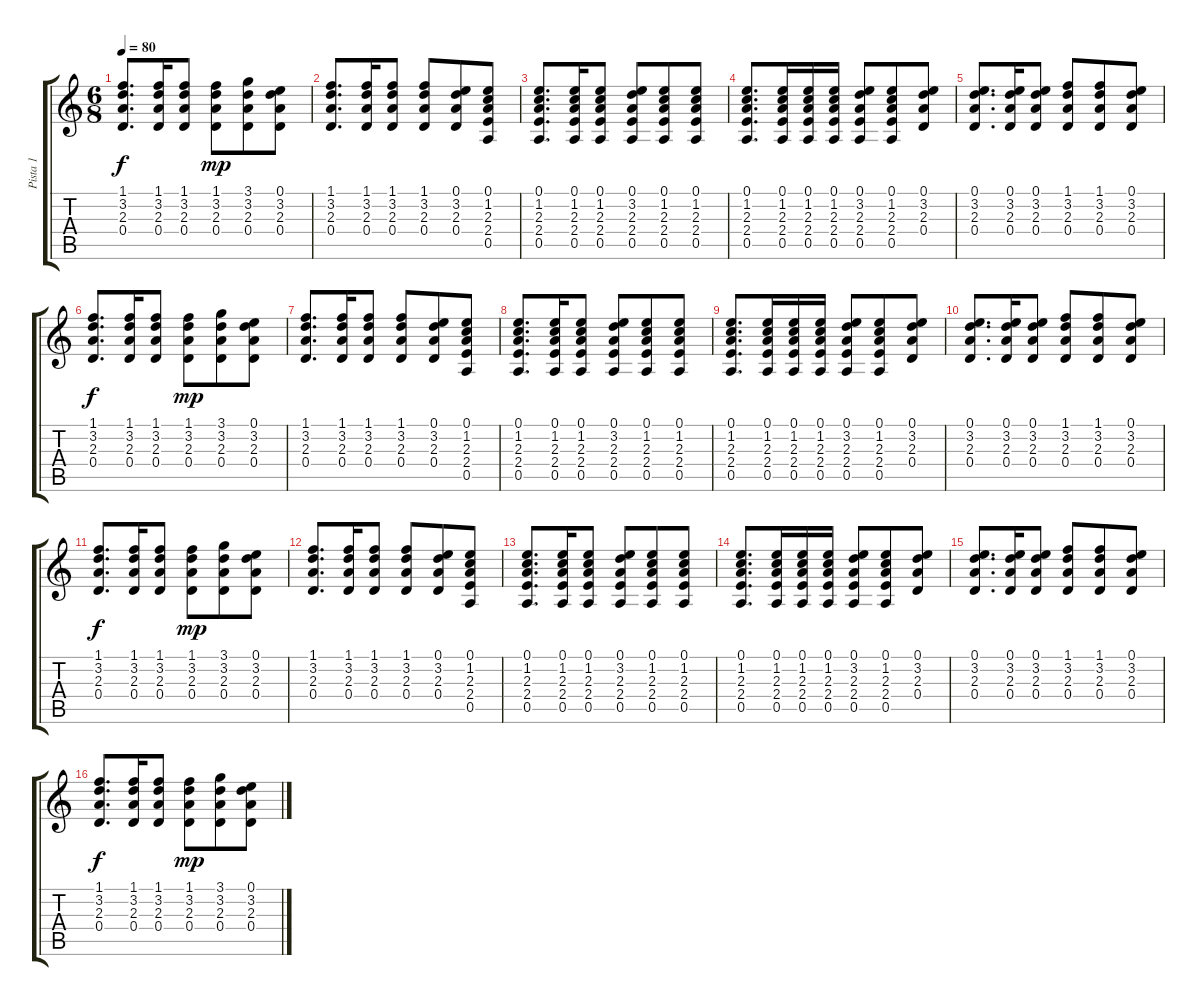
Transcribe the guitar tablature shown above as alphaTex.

\track ("Pista 1" "Pista 1") {instrument acousticguitarnylon}
\staff {score tabs}
\tuning (E4 B3 G3 D3 A2 E2) {hide}
\ts (6 8)
\tempo 80
\clef g2
\ks c
(1.1 3.2 2.3 0.4).8{d dy f} (1.1 3.2 2.3 0.4).16 (1.1 3.2 2.3 0.4).8 (1.1 3.2 2.3 0.4).8{dy mp} (3.1 3.2 2.3 0.4).8 (0.1 3.2 2.3 0.4).8 |
(1.1 3.2 2.3 0.4).8{d} (1.1 3.2 2.3 0.4).16 (1.1 3.2 2.3 0.4).8 (1.1 3.2 2.3 0.4).8 (0.1 3.2 2.3 0.4).8 (0.1 1.2 2.3 2.4 0.5).8 |
(0.1 1.2 2.3 2.4 0.5).8{d} (0.1 1.2 2.3 2.4 0.5).16 (0.1 1.2 2.3 2.4 0.5).8 (0.1 3.2 2.3 2.4 0.5).8 (0.1 1.2 2.3 2.4 0.5).8 (0.1 1.2 2.3 2.4 0.5).8 |
(0.1 1.2 2.3 2.4 0.5).8{d} (0.1 1.2 2.3 2.4 0.5).16 (0.1 1.2 2.3 2.4 0.5).16 (0.1 1.2 2.3 2.4 0.5).16 (0.1 3.2 2.3 2.4 0.5).8 (0.1 1.2 2.3 2.4 0.5).8 (0.1 3.2 2.3 0.4).8 |
(0.1 3.2 2.3 0.4).8{d} (0.1 3.2 2.3 0.4).16 (0.1 3.2 2.3 0.4).8 (1.1 3.2 2.3 0.4).8 (1.1 3.2 2.3 0.4).8 (0.1 3.2 2.3 0.4).8 |
(1.1 3.2 2.3 0.4).8{d dy f} (1.1 3.2 2.3 0.4).16 (1.1 3.2 2.3 0.4).8 (1.1 3.2 2.3 0.4).8{dy mp} (3.1 3.2 2.3 0.4).8 (0.1 3.2 2.3 0.4).8 |
(1.1 3.2 2.3 0.4).8{d} (1.1 3.2 2.3 0.4).16 (1.1 3.2 2.3 0.4).8 (1.1 3.2 2.3 0.4).8 (0.1 3.2 2.3 0.4).8 (0.1 1.2 2.3 2.4 0.5).8 |
(0.1 1.2 2.3 2.4 0.5).8{d} (0.1 1.2 2.3 2.4 0.5).16 (0.1 1.2 2.3 2.4 0.5).8 (0.1 3.2 2.3 2.4 0.5).8 (0.1 1.2 2.3 2.4 0.5).8 (0.1 1.2 2.3 2.4 0.5).8 |
(0.1 1.2 2.3 2.4 0.5).8{d} (0.1 1.2 2.3 2.4 0.5).16 (0.1 1.2 2.3 2.4 0.5).16 (0.1 1.2 2.3 2.4 0.5).16 (0.1 3.2 2.3 2.4 0.5).8 (0.1 1.2 2.3 2.4 0.5).8 (0.1 3.2 2.3 0.4).8 |
(0.1 3.2 2.3 0.4).8{d} (0.1 3.2 2.3 0.4).16 (0.1 3.2 2.3 0.4).8 (1.1 3.2 2.3 0.4).8 (1.1 3.2 2.3 0.4).8 (0.1 3.2 2.3 0.4).8 |
(1.1 3.2 2.3 0.4).8{d dy f} (1.1 3.2 2.3 0.4).16 (1.1 3.2 2.3 0.4).8 (1.1 3.2 2.3 0.4).8{dy mp} (3.1 3.2 2.3 0.4).8 (0.1 3.2 2.3 0.4).8 |
(1.1 3.2 2.3 0.4).8{d} (1.1 3.2 2.3 0.4).16 (1.1 3.2 2.3 0.4).8 (1.1 3.2 2.3 0.4).8 (0.1 3.2 2.3 0.4).8 (0.1 1.2 2.3 2.4 0.5).8 |
(0.1 1.2 2.3 2.4 0.5).8{d} (0.1 1.2 2.3 2.4 0.5).16 (0.1 1.2 2.3 2.4 0.5).8 (0.1 3.2 2.3 2.4 0.5).8 (0.1 1.2 2.3 2.4 0.5).8 (0.1 1.2 2.3 2.4 0.5).8 |
(0.1 1.2 2.3 2.4 0.5).8{d} (0.1 1.2 2.3 2.4 0.5).16 (0.1 1.2 2.3 2.4 0.5).16 (0.1 1.2 2.3 2.4 0.5).16 (0.1 3.2 2.3 2.4 0.5).8 (0.1 1.2 2.3 2.4 0.5).8 (0.1 3.2 2.3 0.4).8 |
(0.1 3.2 2.3 0.4).8{d} (0.1 3.2 2.3 0.4).16 (0.1 3.2 2.3 0.4).8 (1.1 3.2 2.3 0.4).8 (1.1 3.2 2.3 0.4).8 (0.1 3.2 2.3 0.4).8 |
(1.1 3.2 2.3 0.4).8{d dy f} (1.1 3.2 2.3 0.4).16 (1.1 3.2 2.3 0.4).8 (1.1 3.2 2.3 0.4).8{dy mp} (3.1 3.2 2.3 0.4).8 (0.1 3.2 2.3 0.4).8
